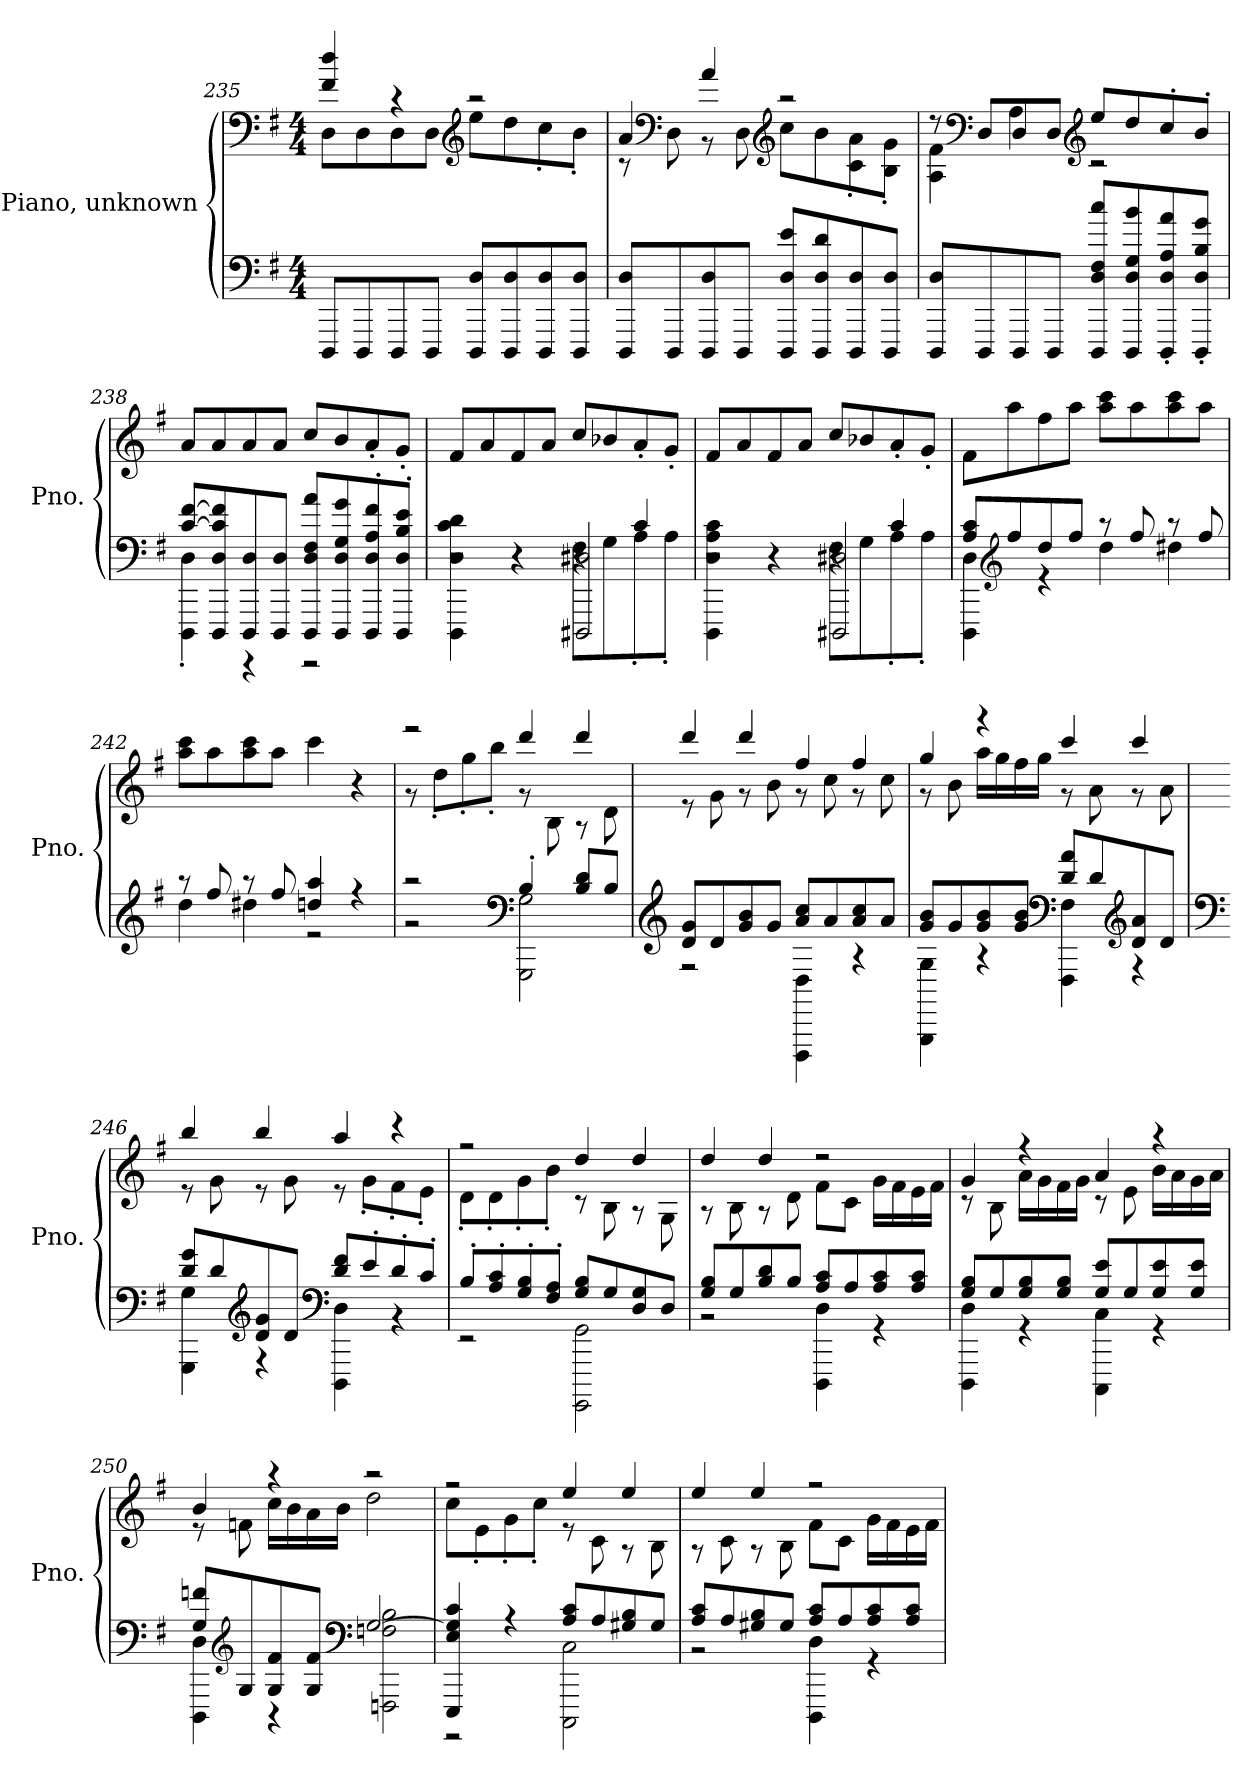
**kern	**kern
*part1	*part1
*staff2	*staff1
*I"Piano, unknown	*
*I'Pno.	*
*clefF4	*clefF4
*k[f#]	*k[f#]
*M4/4	*M4/4
=235	=235
*	*^
8DDD/L	4f#/ 4dd/	8D\L
8DDD/	.	8D\
8DDD/	4r	8D\
8DDD/J	.	8D\J
*	*clefG2	*
8DDD/ 8D/L	2r	8ee\L
8DDD/ 8D/	.	8dd\
8DDD/ 8D/	.	8cc'\
8DDD/ 8D/J	.	8b'\J
=236	=236	=236
8DDD/ 8D/L	4a/	8r
*	*clefF4	*
8DDD/	.	8D\
8DDD/ 8D/	4a/	8r
8DDD/J	.	8D\
*	*clefG2	*
8DDD/ 8D/ 8e/L	2r	8cc\L
8DDD/ 8D/ 8d/	.	8b\
8DDD/ 8D/	.	8c\' 8a\'
8DDD/ 8D/J	.	8B\' 8g\'J
!!LO:LB:g=z	!!
=237	=237	=237
8DDD/ 8D/L	8r	4A\ 4f#\
*	*clefF4	*
8DDD/	8D/L	.
8DDD/	8D/	4A\
8DDD/J	8D/J	.
*	*clefG2	*
8DDD/ 8D/ 8F#/ 8cc/L	8ee/L	2r
8DDD/ 8D/ 8G/ 8b/	8dd/	.
8DDD/' 8D/' 8A/' 8a/'	8cc'/	.
8DDD/' 8D/' 8B/' 8g/'J	8b'/J	.
*	*v	*v
=238	=238
*^	*
[8c/ [8f#/L	4DDD\' 4D\'	8a/L
8DDD/ 8D/ 8c/] 8f#/]	.	8a/
8DDD/ 8D/	4r	8a/
8DDD/ 8D/J	.	8a/J
8DDD/ 8D/ 8F#/ 8a/L	2r	8cc/L
8DDD/ 8D/ 8G/ 8g/	.	8b/
8DDD/' 8D/' 8A/' 8f#/'	.	8a'/
8DDD/' 8D/' 8B/' 8e/'J	.	8g'/J
=239	=239	=239
*	*^	*
2r	4DDD\ 4D\ 4c\ 4d\	2r	8f#/L
.	.	.	8a/
.	4r	.	8f#/
.	.	.	8a/J
4r	8F#\L	2DDD#X/ 2D#X/	8cc/L
.	8G\	.	8b-X/
4c/	8A'\	.	8a'/
.	8A'\J	.	8g'/J
=240	=240	=240	=240
2r	4DDD\ 4D\ 4A\ 4c\	2r	8f#/L
.	.	.	8a/
.	4r	.	8f#/
.	.	.	8a/J
4r	8F#\L	2DDD#X/ 2D#X/	8cc/L
.	8G\	.	8b-X/
4c/	8A'\	.	8a'/
.	8A'\J	.	8g'/J
*	*v	*v	*
!!LO:PB:g=z
=241	=241	=241
8A/ 8c/L	4DDD\ 4D\	8f#\L
*clefG2	*	*
8ff#/	.	8aa\
8dd/	4r	8ff#\
8ff#/J	.	8aa\J
8r	4dd\	8aa\ 8ccc\L
8ff#/	.	8aa\
8r	4dd#X\	8aa\ 8ccc\
8ff#/	.	8aa\J
=242	=242	=242
8r	4dd\	8aa\ 8ccc\L
8ff#/	.	8aa\
8r	4dd#X\	8aa\ 8ccc\
8ff#/	.	8aa\J
4ddn/ 4aa/	2r	4ccc\
4r	.	4r
=243	=243	=243
*	*	*^
2r	2r	2r	8r
.	.	.	8dd'\L
.	.	.	8gg'\
.	.	.	8bb'\J
*clefF4	*	*	*
4B'/	2GGG\ 2G\	4ddd/	8r
.	.	.	8B\
8B/ 8d/L	.	4ddd/	8r
8B/J	.	.	8d\
=244	=244	=244	=244
*clefG2	*	*	*
8d/ 8g/L	2r	4ddd/	8r
8d/	.	.	8g\
8g/ 8b/	.	4ddd/	8r
8g/J	.	.	8b\
8a/ 8cc/L	4DDD\ 4D\	4ff#/	8r
8a/	.	.	8cc\
8a/ 8cc/	4r	4ff#/	8r
8a/J	.	.	8cc\
!!LO:LB:g=z	!!
=245	=245	=245	=245
8g/ 8b/L	4GGG\ 4G\	4gg/	8r
8g/	.	.	8b\
8g/ 8b/	4r	4r	16aa\LL
.	.	.	16gg\
8g/ 8b/J	.	.	16ff#\
.	.	.	16gg\JJ
*clefF4	*	*	*
8d/ 8a/L	4FFF#\ 4F#\	4ccc/	8r
8d/	.	.	8a\
*clefG2	*	*	*
8d/ 8a/	4r	4ccc/	8r
8d/J	.	.	8a\
=246	=246	=246	=246
*clefF4	*	*	*
8d/ 8g/L	4GGG\ 4G\	4bb/	8r
8d/	.	.	8g\
*clefG2	*	*	*
8d/ 8g/	4r	4bb/	8r
8d/J	.	.	8g\
*clefF4	*	*	*
8d/ 8f#/L	4DDD\ 4D\	4aa/	8r
8e'/	.	.	8g'\L
8d'/	4r	4r	8f#'\
8c'/J	.	.	8e'\J
=247	=247	=247	=247
8B'/L	2r	2r	8d'\L
8A/' 8c/'	.	.	8d'\
8G/' 8B/'	.	.	8g'\
8F#/' 8A/'J	.	.	8b'\J
8G/ 8B/L	2GGGG\ 2GG\	4dd/	8r
8G/	.	.	8B\
8D/ 8G/	.	4dd/	8r
8D/J	.	.	8G\
!!LO:LB:g=z	!!
=248	=248	=248	=248
8G/ 8B/L	2r	4dd/	8r
8G/	.	.	8B\
8B/ 8d/	.	4dd/	8r
8B/J	.	.	8d\
8A/ 8c/L	4DDD\ 4D\	2r	8f#\L
8A/	.	.	8c\J
8A/ 8c/	4r	.	16g\LL
.	.	.	16f#\
8A/ 8c/J	.	.	16e\
.	.	.	16f#\JJ
=249	=249	=249	=249
8G/ 8B/L	4DDD\ 4D\	4g/	8r
8G/	.	.	8B\
8G/ 8B/	4r	4r	16a\LL
.	.	.	16g\
8G/ 8B/J	.	.	16f#\
.	.	.	16g\JJ
8G/ 8e/L	4CCC\ 4C\	4a/	8r
8G/	.	.	8e\
8G/ 8e/	4r	4r	16b\LL
.	.	.	16a\
8G/ 8e/J	.	.	16g\
.	.	.	16a\JJ
=250	=250	=250	=250
8G/ 8fn/L	4DDD\ 4D\	4b/	8r
*clefG2	*	*	*
8G/	.	.	8fn\
8G/ 8f/	4r	4r	16cc\LL
.	.	.	16b\
8G/ 8f/J	.	.	16a\
.	.	.	16b\JJ
*clefF4	*	*	*
[2G/	2FFFn\ 2Fn\ 2B\	2r	2dd\
=251	=251	=251	=251
4EEE/ 4E/ 4G/] 4c/	2r	2r	8cc\L
.	.	.	8e'\
4r	.	.	8g'\
.	.	.	8cc'\J
8A/ 8c/L	2CCC\ 2C\	4ee/	8r
8A/	.	.	8c\
8G#X/ 8B/	.	4ee/	8r
8G#/J	.	.	8B\
!!LO:LB:g=z	!!
=252	=252	=252	=252
8A/ 8c/L	2r	4ee/	8r
8A/	.	.	8c\
8G#X/ 8B/	.	4ee/	8r
8G#/J	.	.	8B\
8A/ 8c/L	4DDD\ 4D\	2r	8f#\L
8A/	.	.	8c\J
8A/ 8c/	4r	.	16g\LL
.	.	.	16f#\
8A/ 8c/J	.	.	16e\
.	.	.	16f#\JJ
*v	*v	*	*
*	*v	*v
=	=
*-	*-
